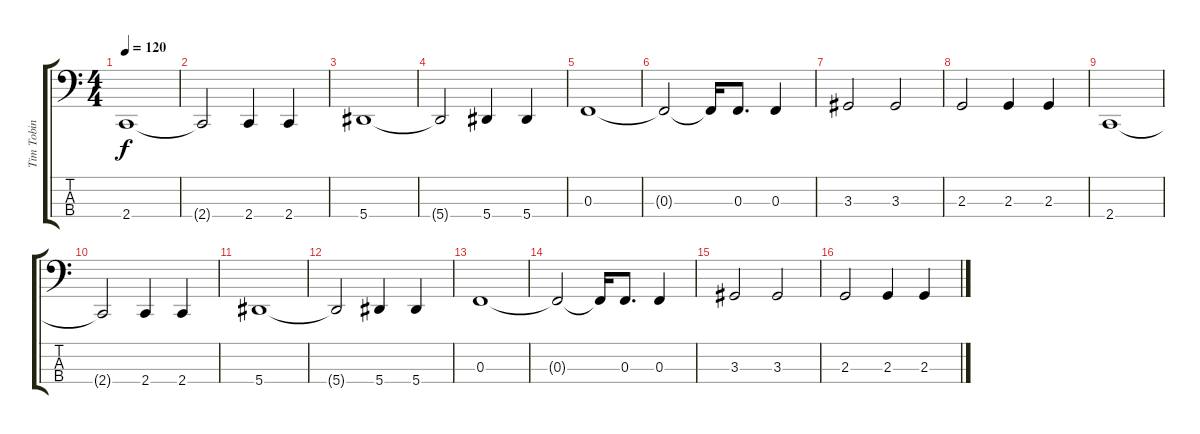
\track ("Tim Tobin - Bass" "Tim Tobin ") {instrument electricbassfinger}
\staff {score tabs}
\tuning (Eb2 Bb1 F1 Bb0) {hide}
\ts (4 4)
\tempo 120
\clef f4
\ks c
2.4.1{dy f} |
2.4{t}.2 2.4.4 2.4.4 |
5.4.1 |
5.4{t}.2 5.4.4 5.4.4 |
0.3.1 |
0.3{t}.2 0.3{t}.16 0.3.8{d} 0.3.4 |
3.3.2 3.3.2 |
2.3.2 2.3.4 2.3.4 |
2.4.1 |
2.4{t}.2 2.4.4 2.4.4 |
5.4.1 |
5.4{t}.2 5.4.4 5.4.4 |
0.3.1 |
0.3{t}.2 0.3{t}.16 0.3.8{d} 0.3.4 |
3.3.2 3.3.2 |
2.3.2 2.3.4 2.3.4
